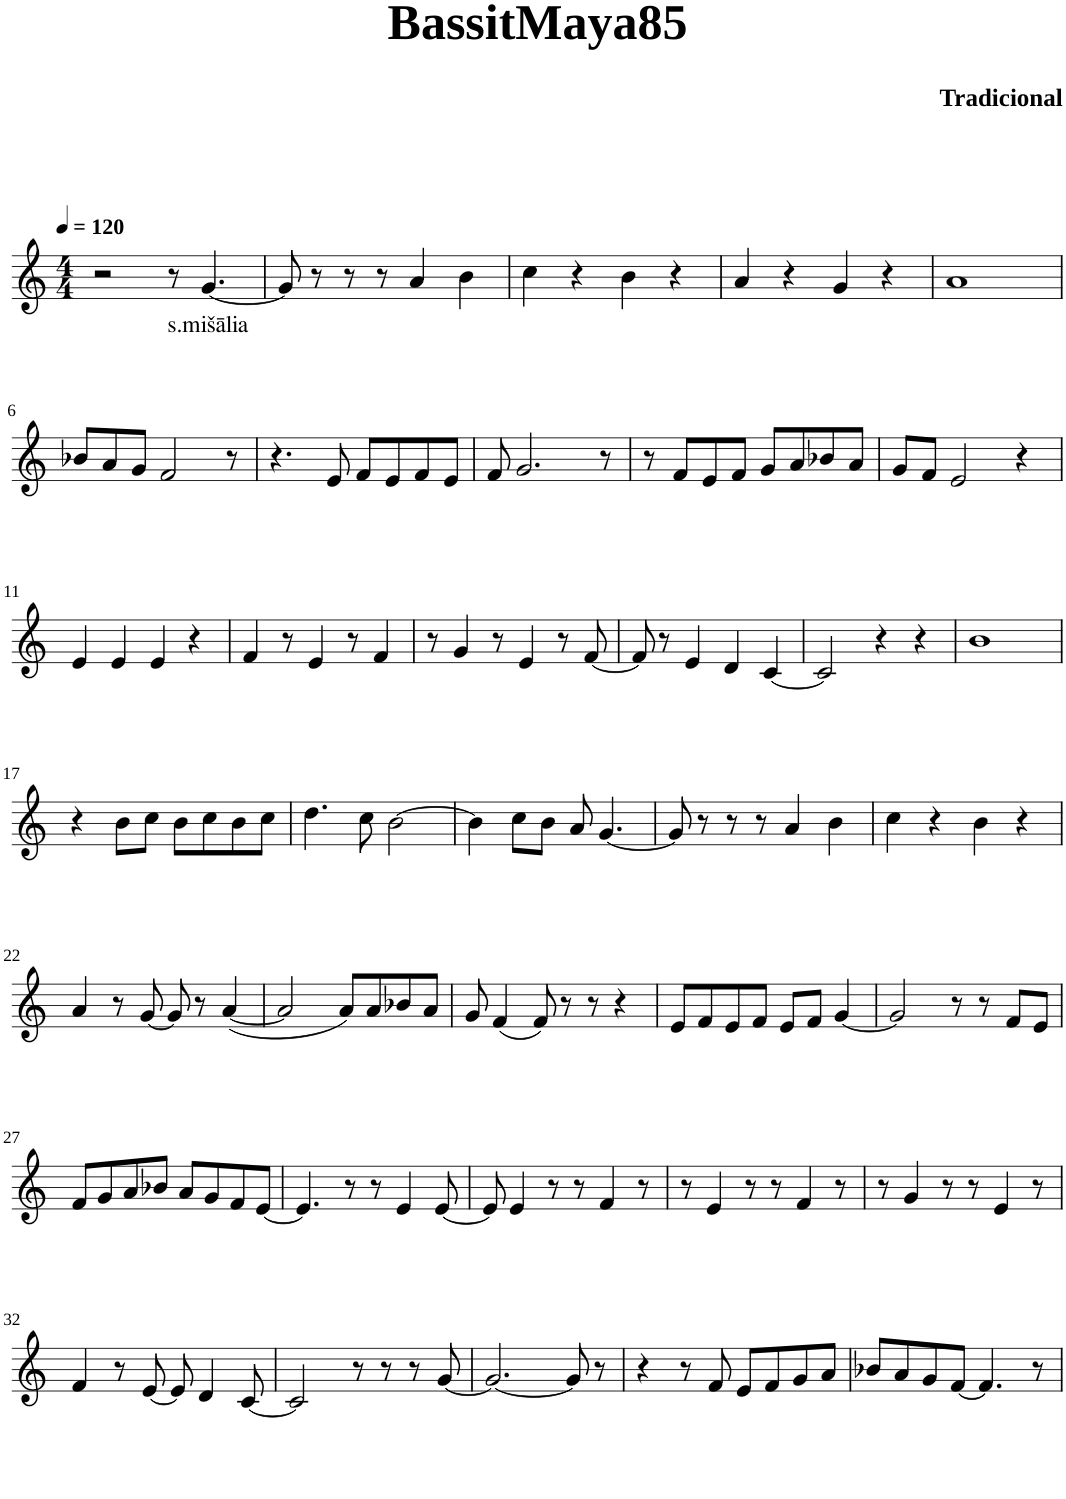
**kern	**text
*part1	*part1
*staff1	*staff1
*I"Violin	*
*clefG2	*
*k[]	*
*M4/4	*
*MM120	*
=1	=1
2r	.
8r	.
!	!LO:LY:b
[4.g/	s.mišālia
=2	=2
8g/]	.
8r	.
8r	.
8r	.
4a/	.
4b\	.
=3	=3
4cc\	.
4r	.
4b\	.
4r	.
=4	=4
4a/	.
4r	.
4g/	.
4r	.
=5	=5
1a	.
!!LO:LB:g=z
=6	=6
8b-X/L	.
8a/	.
8g/J	.
2f/	.
8r	.
=7	=7
4.r	.
8e/	.
8f/L	.
8e/	.
8f/	.
8e/J	.
=8	=8
8f/	.
2.g/	.
8r	.
=9	=9
8r	.
8f/L	.
8e/	.
8f/J	.
8g/L	.
8a/	.
8b-X/	.
8a/J	.
=10	=10
8g/L	.
8f/J	.
2e/	.
4r	.
!!LO:LB:g=z
=11	=11
4e/	.
4e/	.
4e/	.
4r	.
=12	=12
4f/	.
8r	.
4e/	.
8r	.
4f/	.
=13	=13
8r	.
4g/	.
8r	.
4e/	.
8r	.
[8f/	.
=14	=14
8f/]	.
8r	.
4e/	.
4d/	.
[4c/	.
=15	=15
2c/]	.
4r	.
4r	.
=16	=16
1b	.
!!LO:LB:g=z
=17	=17
4r	.
8b\L	.
8cc\J	.
8b\L	.
8cc\	.
8b\	.
8cc\J	.
=18	=18
4.dd\	.
8cc\	.
[2b\	.
=19	=19
4b\]	.
8cc\L	.
8b\J	.
8a/	.
[4.g/	.
=20	=20
8g/]	.
8r	.
8r	.
8r	.
4a/	.
4b\	.
=21	=21
4cc\	.
4r	.
4b\	.
4r	.
!!LO:LB:g=z
=22	=22
4a/	.
8r	.
[8g/	.
8g/]	.
8r	.
([4a/	.
=23	=23
2a/]	.
8a/L)	.
8a/	.
8b-X/	.
8a/J	.
=24	=24
8g/	.
(4f/	.
8f/)	.
8r	.
8r	.
4r	.
=25	=25
8e/L	.
8f/	.
8e/	.
8f/J	.
8e/L	.
8f/J	.
[4g/	.
=26	=26
2g/]	.
8r	.
8r	.
8f/L	.
8e/J	.
!!LO:LB:g=z
=27	=27
8f/L	.
8g/	.
8a/	.
8b-X/J	.
8a/L	.
8g/	.
8f/	.
[8e/J	.
=28	=28
4.e/]	.
8r	.
8r	.
4e/	.
[8e/	.
=29	=29
8e/]	.
4e/	.
8r	.
8r	.
4f/	.
8r	.
=30	=30
8r	.
4e/	.
8r	.
8r	.
4f/	.
8r	.
=31	=31
8r	.
4g/	.
8r	.
8r	.
4e/	.
8r	.
!!LO:LB:g=z
=32	=32
4f/	.
8r	.
[8e/	.
8e/]	.
4d/	.
[8c/	.
=33	=33
2c/]	.
8r	.
8r	.
8r	.
[8g/	.
=34	=34
2.g/_	.
8g/]	.
8r	.
=35	=35
4r	.
8r	.
8f/	.
8e/L	.
8f/	.
8g/	.
8a/J	.
=36	=36
8b-X/L	.
8a/	.
8g/	.
[8f/J	.
4.f/]	.
8r	.
=	=
*-	*-
